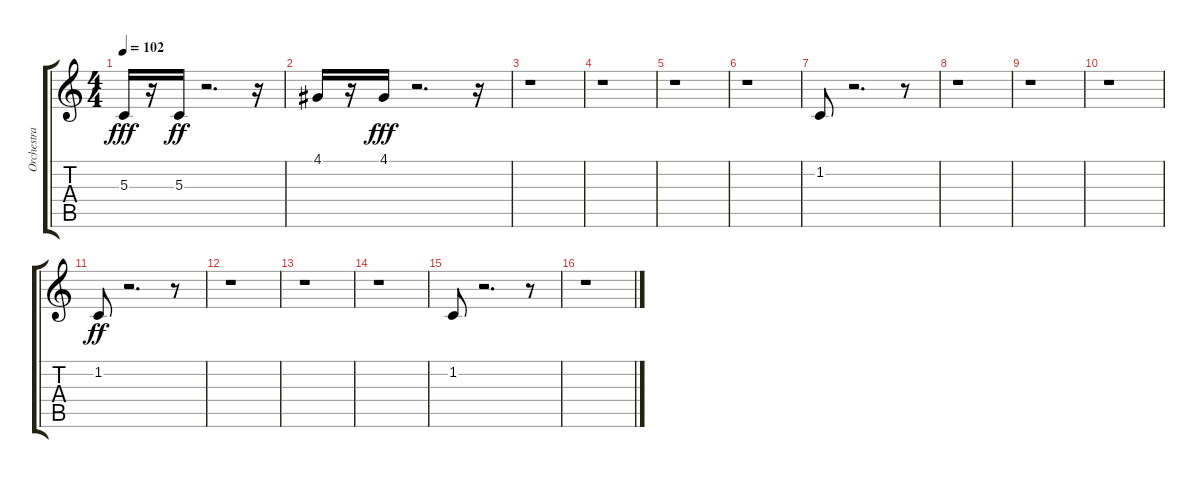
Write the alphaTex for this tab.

\track ("Orchestra Hit" "Orchestra ") {instrument orchestrahit}
\staff {score tabs}
\tuning (E4 B3 G3 D3 A2 E2) {hide}
\ts (4 4)
\tempo 102
\clef g2
\ks c
5.3.16{dy fff} r.16 5.3.16{dy ff} r.2{d} r.16 |
4.1.16 r.16 4.1.16{dy fff} r.2{d} r.16 |
r.1 |
r.1 |
r.1 |
r.1 |
1.2.8 r.2{d} r.8 |
r.1 |
r.1 |
r.1 |
1.2.8{dy ff} r.2{d} r.8 |
r.1 |
r.1 |
r.1 |
1.2.8 r.2{d} r.8 |
r.1
